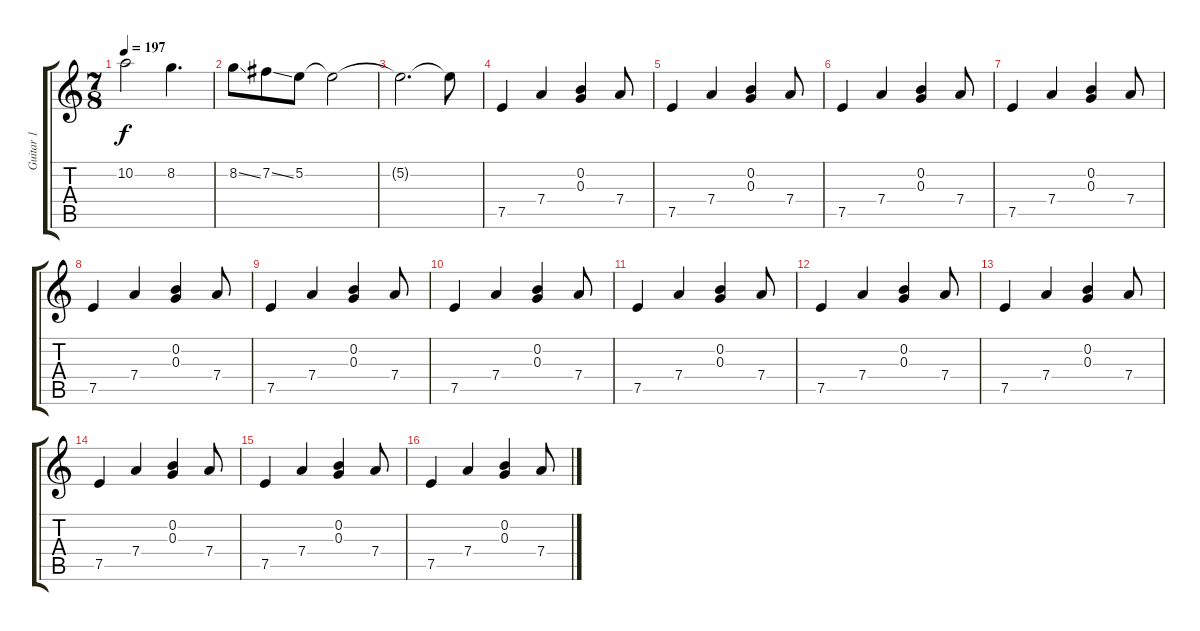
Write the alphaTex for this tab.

\track ("Guitar 1" "Guitar 1") {instrument distortionguitar}
\staff {score tabs}
\tuning (E4 B3 G3 D3 A2 E2) {hide}
\ts (7 8)
\tempo 197
\clef g2
\ks c
10.2{t}.2{dy f} 8.2.4{d} |
8.2{ss}.8 7.2{ss}.8 5.2.8 5.2{t}.2 |
5.2{t}.2{d} 5.2{t}.8 |
7.5.4{instrument acousticguitarsteel} 7.4.4 (0.2 0.3).4 7.4.8 |
7.5.4 7.4.4 (0.2 0.3).4 7.4.8 |
7.5.4 7.4.4 (0.2 0.3).4 7.4.8 |
7.5.4 7.4.4 (0.2 0.3).4 7.4.8 |
7.5.4 7.4.4 (0.2 0.3).4 7.4.8 |
7.5.4 7.4.4 (0.2 0.3).4 7.4.8 |
7.5.4 7.4.4 (0.2 0.3).4 7.4.8 |
7.5.4 7.4.4 (0.2 0.3).4 7.4.8 |
7.5.4 7.4.4 (0.2 0.3).4 7.4.8 |
7.5.4 7.4.4 (0.2 0.3).4 7.4.8 |
7.5.4 7.4.4 (0.2 0.3).4 7.4.8 |
7.5.4 7.4.4 (0.2 0.3).4 7.4.8 |
7.5.4 7.4.4 (0.2 0.3).4 7.4.8
